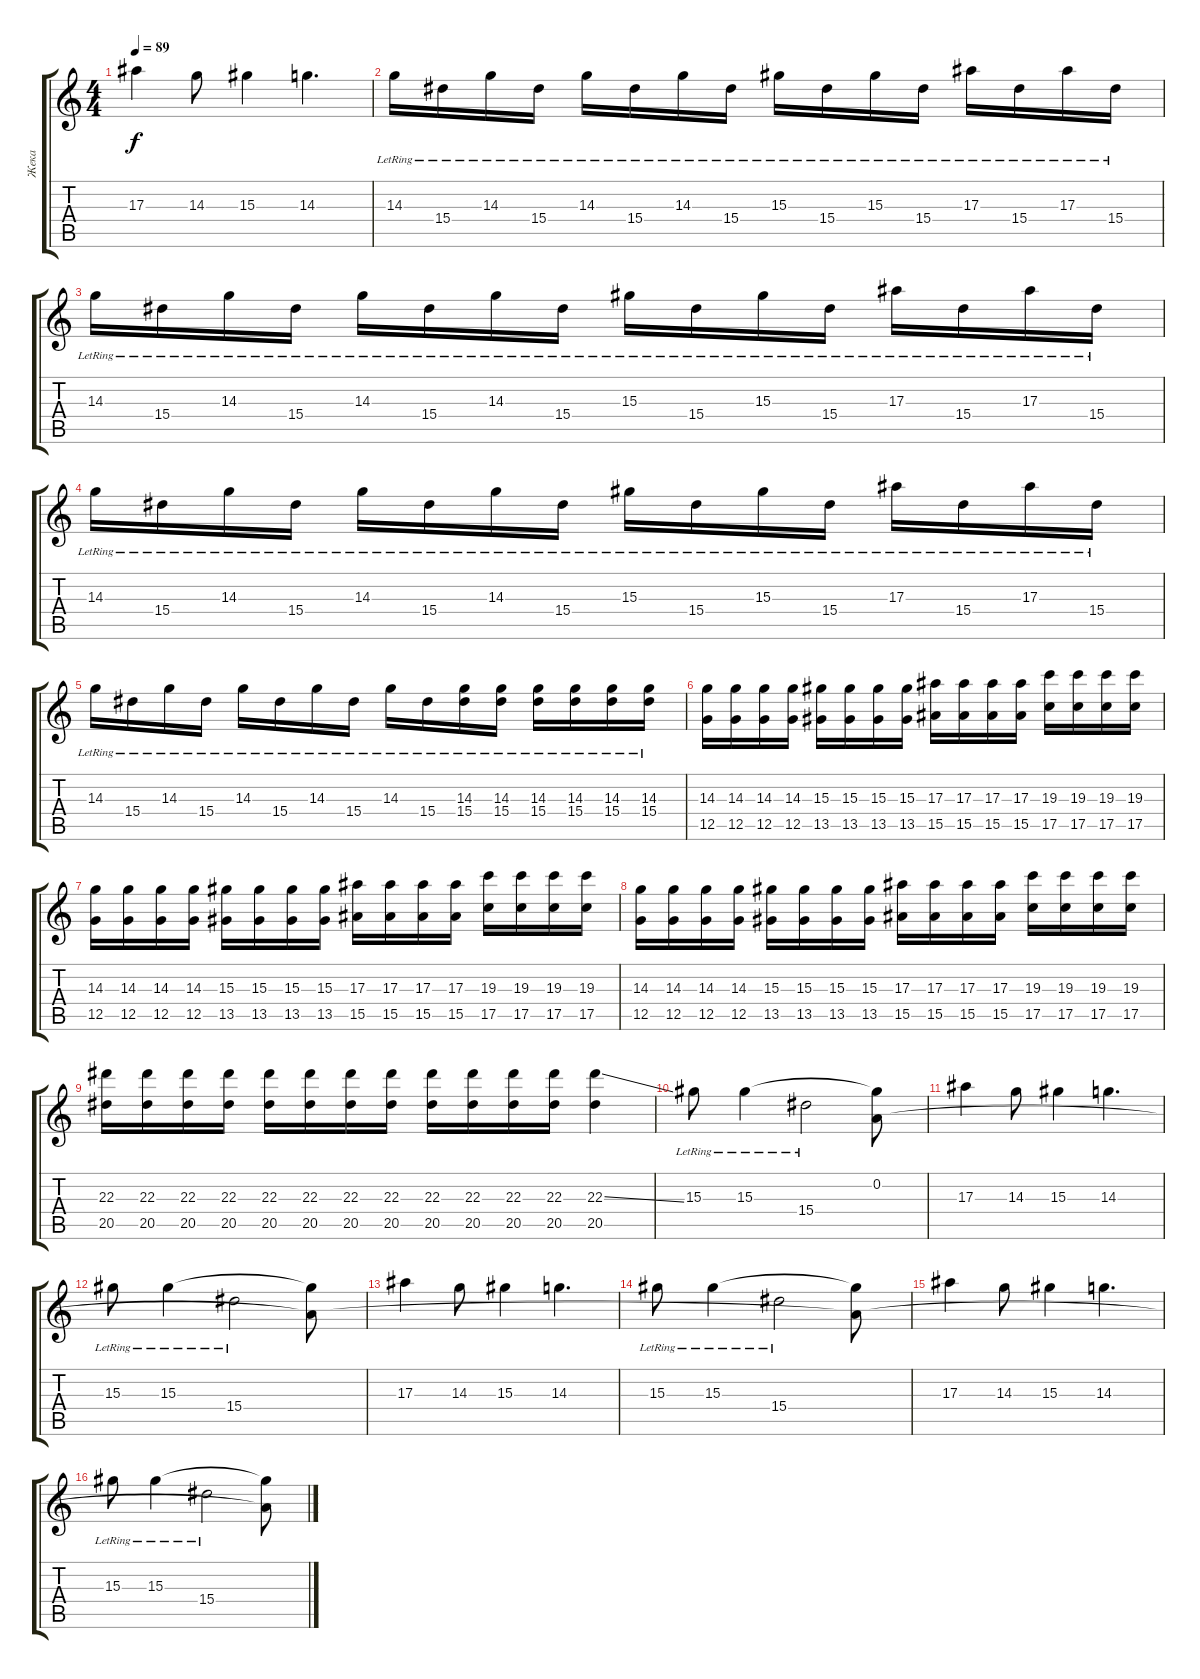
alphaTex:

\track ("Жека" "Жека") {instrument overdrivenguitar}
\staff {score tabs}
\tuning (D4 A3 F3 C3 G2 C2) {hide}
\ts (4 4)
\tempo 89
\clef g2
\ks c
17.3.4{dy f} 14.3.8 15.3.4 14.3.4{d} |
14.3{lr}.16 15.4{lr}.16 14.3{lr}.16 15.4{lr}.16 14.3{lr}.16 15.4{lr}.16 14.3{lr}.16 15.4{lr}.16 15.3{lr}.16 15.4{lr}.16 15.3{lr}.16 15.4{lr}.16 17.3{lr}.16 15.4{lr}.16 17.3{lr}.16 15.4{lr}.16 |
14.3{lr}.16 15.4{lr}.16 14.3{lr}.16 15.4{lr}.16 14.3{lr}.16 15.4{lr}.16 14.3{lr}.16 15.4{lr}.16 15.3{lr}.16 15.4{lr}.16 15.3{lr}.16 15.4{lr}.16 17.3{lr}.16 15.4{lr}.16 17.3{lr}.16 15.4{lr}.16 |
14.3{lr}.16 15.4{lr}.16 14.3{lr}.16 15.4{lr}.16 14.3{lr}.16 15.4{lr}.16 14.3{lr}.16 15.4{lr}.16 15.3{lr}.16 15.4{lr}.16 15.3{lr}.16 15.4{lr}.16 17.3{lr}.16 15.4{lr}.16 17.3{lr}.16 15.4{lr}.16 |
14.3{lr}.16 15.4{lr}.16 14.3{lr}.16 15.4{lr}.16 14.3{lr}.16 15.4{lr}.16 14.3{lr}.16 15.4{lr}.16 14.3{lr}.16 15.4{lr}.16 (14.3{lr} 15.4).16 (14.3 15.4{lr}).16 (14.3{lr} 15.4).16 (14.3 15.4{lr}).16 (14.3{lr} 15.4).16 (14.3 15.4{lr}).16 |
(14.3 12.5).16 (14.3 12.5).16 (14.3 12.5).16 (14.3 12.5).16 (15.3 13.5).16 (15.3 13.5).16 (15.3 13.5).16 (15.3 13.5).16 (17.3 15.5).16 (17.3 15.5).16 (17.3 15.5).16 (17.3 15.5).16 (19.3 17.5).16 (19.3 17.5).16 (19.3 17.5).16 (19.3 17.5).16 |
(14.3 12.5).16 (14.3 12.5).16 (14.3 12.5).16 (14.3 12.5).16 (15.3 13.5).16 (15.3 13.5).16 (15.3 13.5).16 (15.3 13.5).16 (17.3 15.5).16 (17.3 15.5).16 (17.3 15.5).16 (17.3 15.5).16 (19.3 17.5).16 (19.3 17.5).16 (19.3 17.5).16 (19.3 17.5).16 |
(14.3 12.5).16 (14.3 12.5).16 (14.3 12.5).16 (14.3 12.5).16 (15.3 13.5).16 (15.3 13.5).16 (15.3 13.5).16 (15.3 13.5).16 (17.3 15.5).16 (17.3 15.5).16 (17.3 15.5).16 (17.3 15.5).16 (19.3 17.5).16 (19.3 17.5).16 (19.3 17.5).16 (19.3 17.5).16 |
(22.3 20.5).16 (22.3 20.5).16 (22.3 20.5).16 (22.3 20.5).16 (22.3 20.5).16 (22.3 20.5).16 (22.3 20.5).16 (22.3 20.5).16 (22.3 20.5).16 (22.3 20.5).16 (22.3 20.5).16 (22.3 20.5).16 (22.3{ss} 20.5).4 |
15.3{lr}.8 15.3{lr}.4 15.4{lr}.2 (0.2 15.3{t}).8 |
17.3.4 14.3.8 15.3.4 14.3.4{d} |
15.3{lr}.8 15.3{lr}.4 15.4{lr}.2 (0.2{t} 15.3{t}).8 |
17.3.4 14.3.8 15.3.4 14.3.4{d} |
15.3{lr}.8 15.3{lr}.4 15.4{lr}.2 (0.2{t} 15.3{t}).8 |
17.3.4 14.3.8 15.3.4 14.3.4{d} |
15.3{lr}.8 15.3{lr}.4 15.4{lr}.2 (0.2{t} 15.3{t}).8
